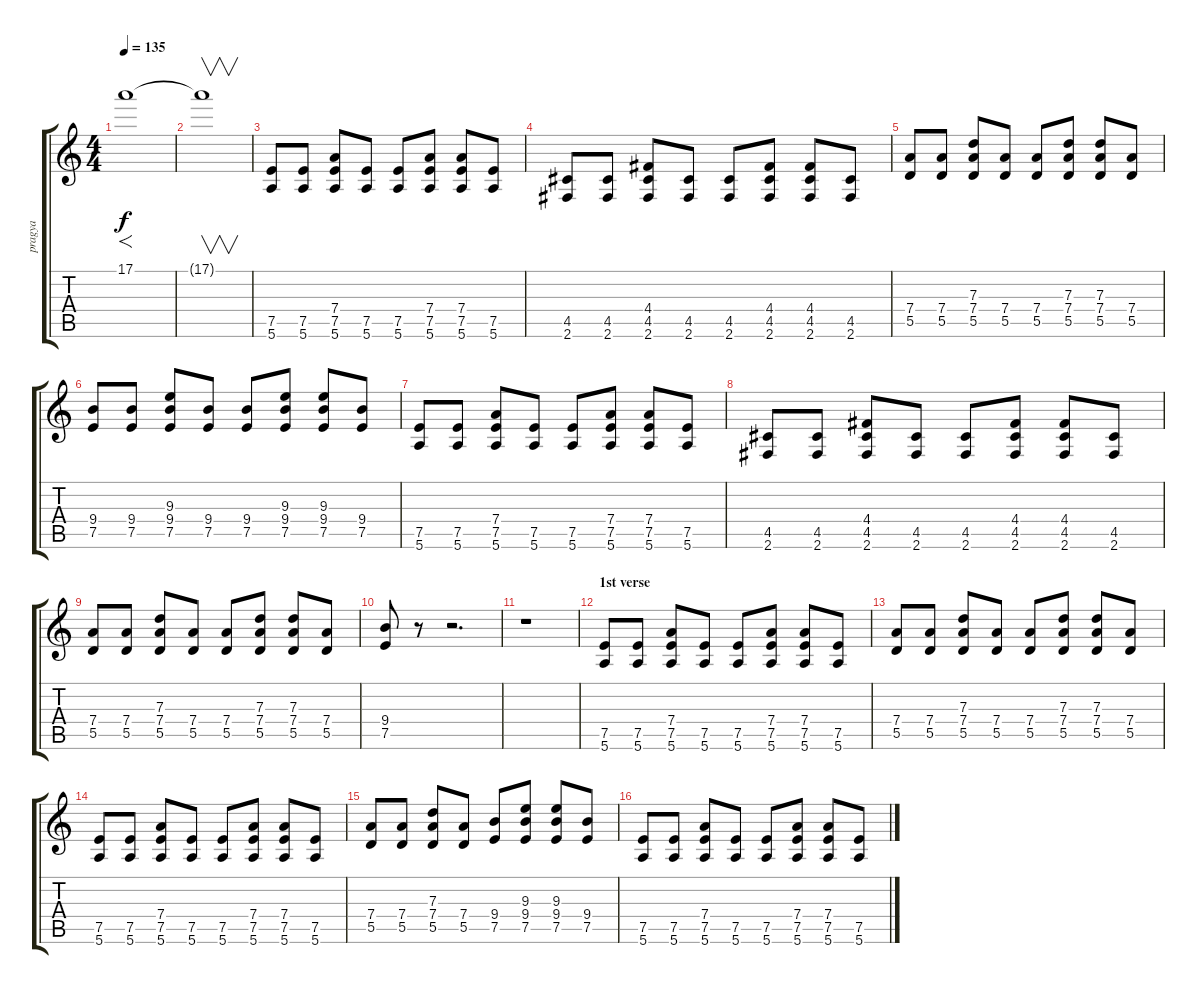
\track ("pragya" "pragya") {instrument overdrivenguitar}
\staff {score tabs}
\tuning (E4 B3 G3 D3 A2 E2) {hide}
\ts (4 4)
\tempo 135
\clef g2
\ks c
17.1.1{f dy f instrument helicopter} |
17.1{t}.1{v} |
(7.5 5.6).8{instrument overdrivenguitar} (7.5 5.6).8 (7.4 7.5 5.6).8 (7.5 5.6).8 (7.5 5.6).8 (7.4 7.5 5.6).8 (7.4 7.5 5.6).8 (7.5 5.6).8 |
(4.5 2.6).8 (4.5 2.6).8 (4.4 4.5 2.6).8 (4.5 2.6).8 (4.5 2.6).8 (4.4 4.5 2.6).8 (4.4 4.5 2.6).8 (4.5 2.6).8 |
(7.4 5.5).8 (7.4 5.5).8 (7.3 7.4 5.5).8 (7.4 5.5).8 (7.4 5.5).8 (7.3 7.4 5.5).8 (7.3 7.4 5.5).8 (7.4 5.5).8 |
(9.4 7.5).8 (9.4 7.5).8 (9.3 9.4 7.5).8 (9.4 7.5).8 (9.4 7.5).8 (9.3 9.4 7.5).8 (9.3 9.4 7.5).8 (9.4 7.5).8 |
(7.5 5.6).8 (7.5 5.6).8 (7.4 7.5 5.6).8 (7.5 5.6).8 (7.5 5.6).8 (7.4 7.5 5.6).8 (7.4 7.5 5.6).8 (7.5 5.6).8 |
(4.5 2.6).8 (4.5 2.6).8 (4.4 4.5 2.6).8 (4.5 2.6).8 (4.5 2.6).8 (4.4 4.5 2.6).8 (4.4 4.5 2.6).8 (4.5 2.6).8 |
(7.4 5.5).8 (7.4 5.5).8 (7.3 7.4 5.5).8 (7.4 5.5).8 (7.4 5.5).8 (7.3 7.4 5.5).8 (7.3 7.4 5.5).8 (7.4 5.5).8 |
(9.4 7.5).8 r.8 r.2{d} |
r.1 |
\section ("" "1st verse")
(7.5 5.6).8 (7.5 5.6).8 (7.4 7.5 5.6).8 (7.5 5.6).8 (7.5 5.6).8 (7.4 7.5 5.6).8 (7.4 7.5 5.6).8 (7.5 5.6).8 |
(7.4 5.5).8 (7.4 5.5).8 (7.3 7.4 5.5).8 (7.4 5.5).8 (7.4 5.5).8 (7.3 7.4 5.5).8 (7.3 7.4 5.5).8 (7.4 5.5).8 |
(7.5 5.6).8 (7.5 5.6).8 (7.4 7.5 5.6).8 (7.5 5.6).8 (7.5 5.6).8 (7.4 7.5 5.6).8 (7.4 7.5 5.6).8 (7.5 5.6).8 |
(7.4 5.5).8 (7.4 5.5).8 (7.3 7.4 5.5).8 (7.4 5.5).8 (9.4 7.5).8 (9.3 9.4 7.5).8 (9.3 9.4 7.5).8 (9.4 7.5).8 |
(7.5 5.6).8 (7.5 5.6).8 (7.4 7.5 5.6).8 (7.5 5.6).8 (7.5 5.6).8 (7.4 7.5 5.6).8 (7.4 7.5 5.6).8 (7.5 5.6).8
